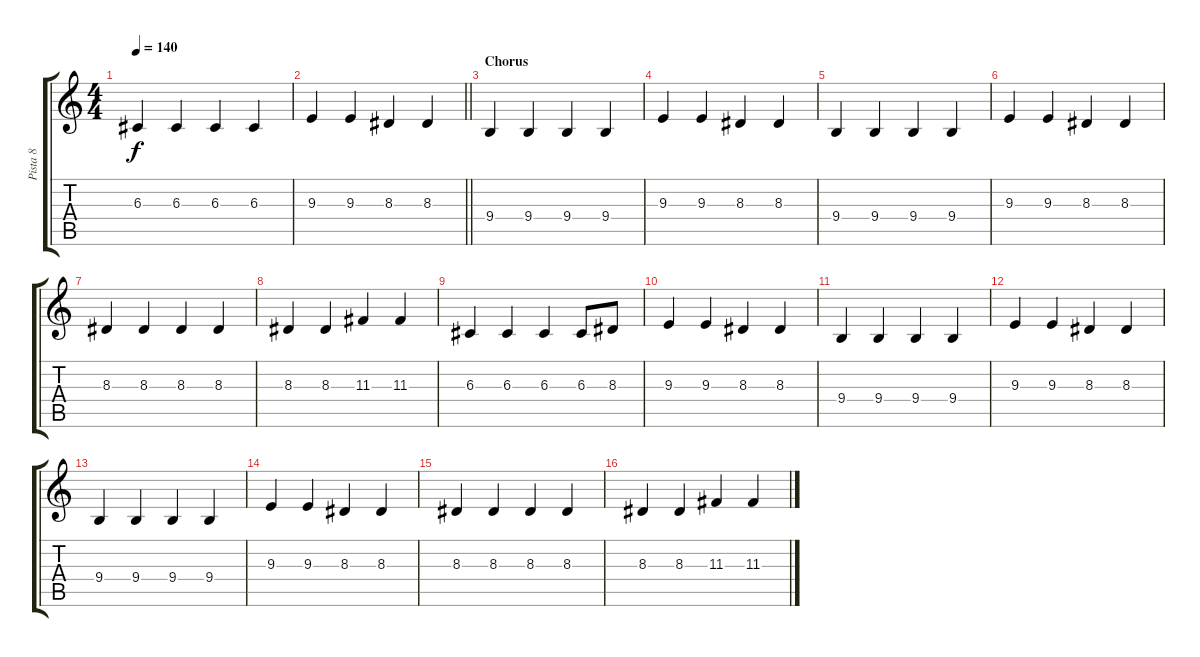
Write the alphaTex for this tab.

\track ("Pista 8" "Pista 8") {instrument acousticgrandpiano}
\staff {score tabs}
\tuning (E4 B3 G3 D3 A2 E2) {hide}
\ts (4 4)
\tempo 140
\clef g2
\ks c
6.3.4{dy f} 6.3.4 6.3.4 6.3.4 |
\barLineRight lightlight
9.3.4 9.3.4 8.3.4 8.3.4 |
\section ("" "Chorus")
9.4.4 9.4.4 9.4.4 9.4.4 |
9.3.4 9.3.4 8.3.4 8.3.4 |
9.4.4 9.4.4 9.4.4 9.4.4 |
9.3.4 9.3.4 8.3.4 8.3.4 |
8.3.4 8.3.4 8.3.4 8.3.4 |
8.3.4 8.3.4 11.3.4 11.3.4 |
6.3.4 6.3.4 6.3.4 6.3.8 8.3.8 |
9.3.4 9.3.4 8.3.4 8.3.4 |
9.4.4 9.4.4 9.4.4 9.4.4 |
9.3.4 9.3.4 8.3.4 8.3.4 |
9.4.4 9.4.4 9.4.4 9.4.4 |
9.3.4 9.3.4 8.3.4 8.3.4 |
8.3.4 8.3.4 8.3.4 8.3.4 |
8.3.4 8.3.4 11.3.4 11.3.4
